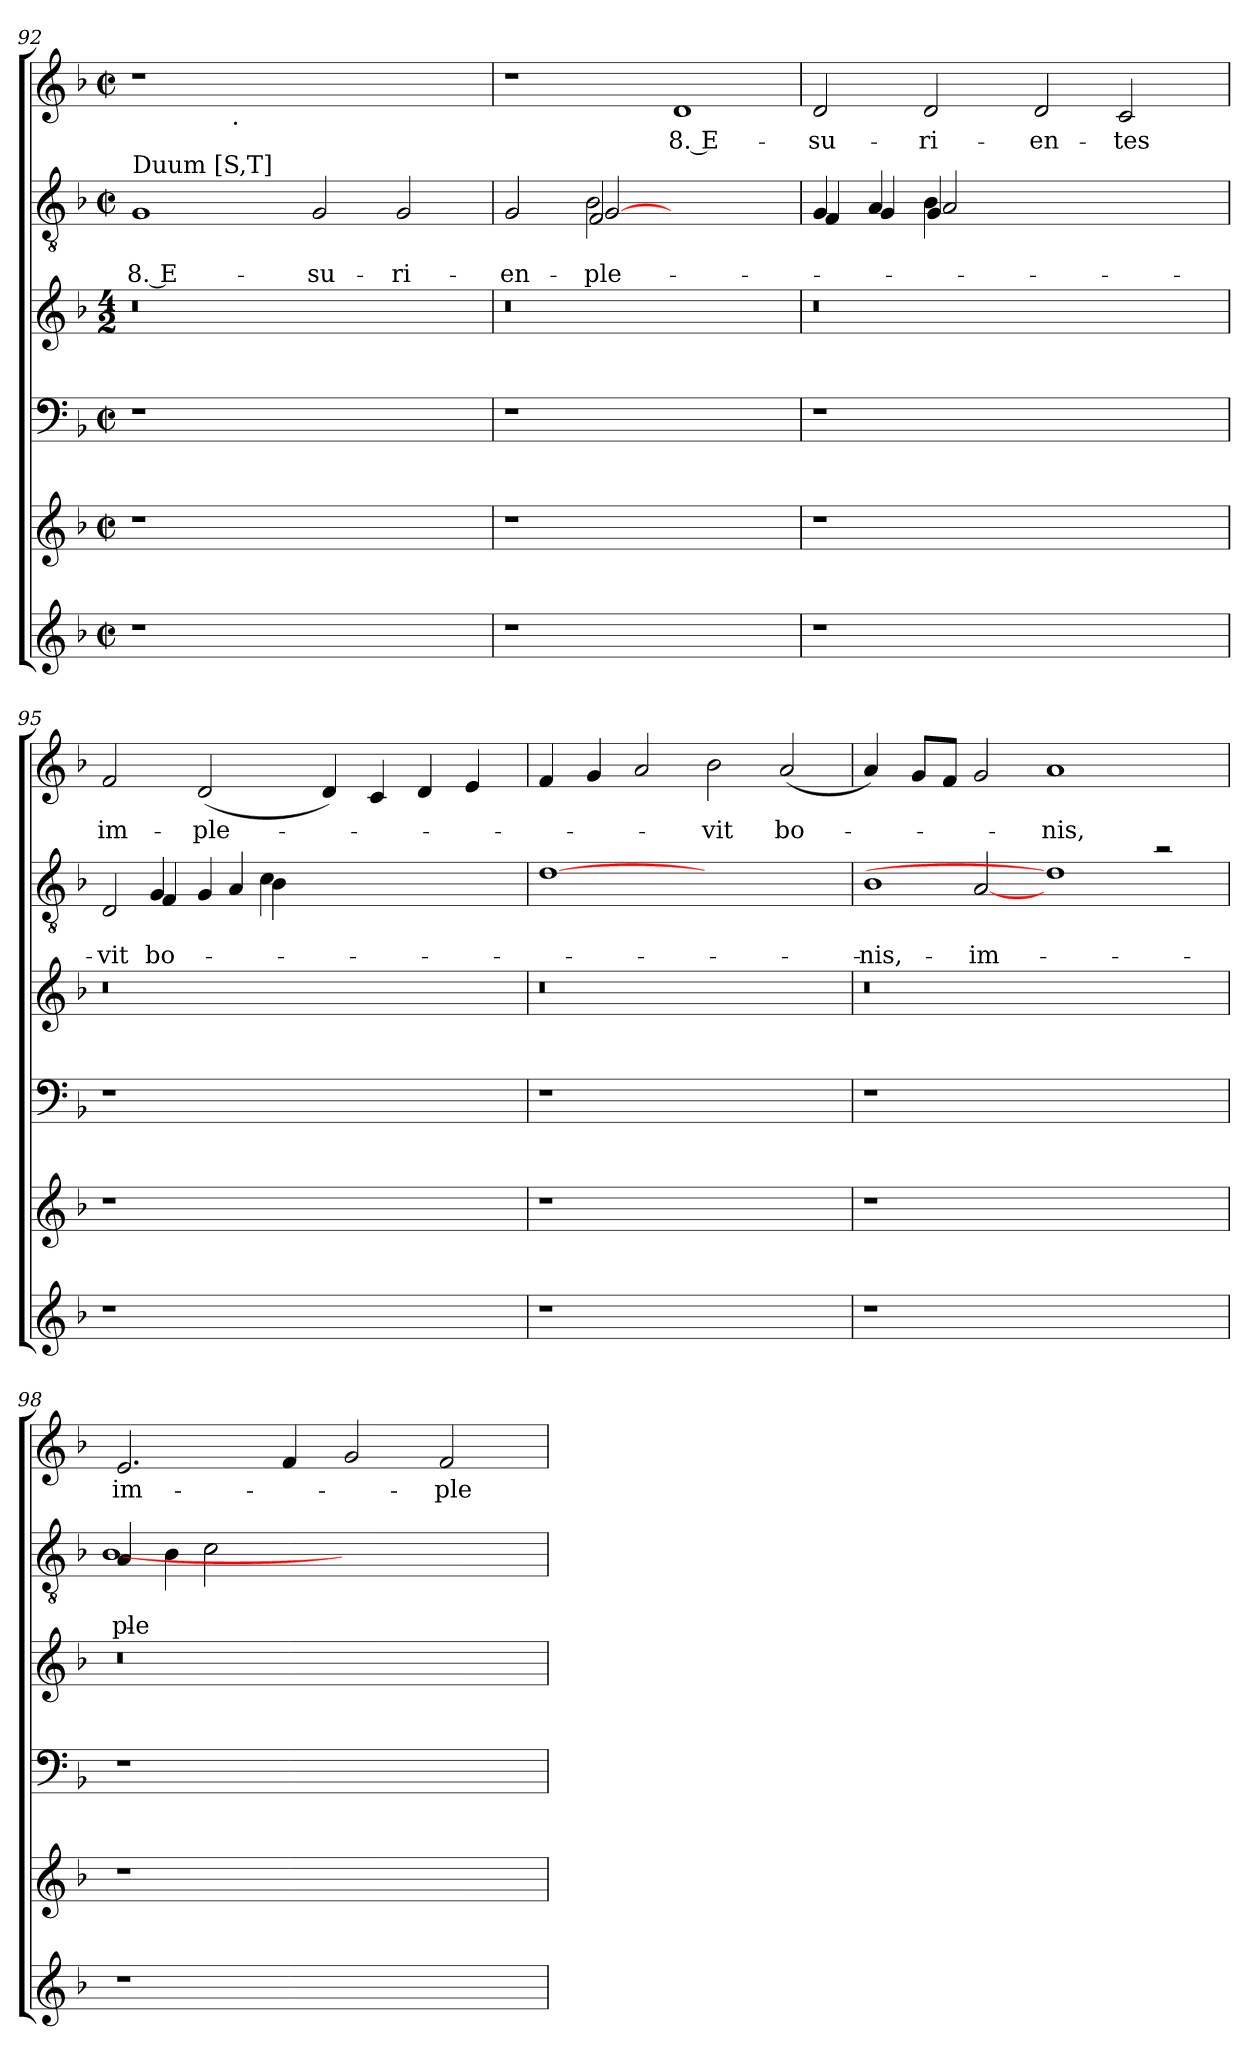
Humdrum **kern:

**kern	**kern	**kern	**kern	**kern	**text	**text	**kern	**text
*part6	*part5	*part4	*part3	*part2	*part2	*part2	*part1	*part1
*staff6	*staff5	*staff4	*staff3	*staff2	*staff2	*staff2	*staff1	*staff1
!!LO:LB:g=z
*clefG2	*clefG2	*clefF4	*clefG2	*clefGv2	*	*	*clefG2	*
*k[b-]	*k[b-]	*k[b-]	*k[b-]	*k[b-]	*	*	*k[b-]	*
*F:	*F:	*F:	*F:	*F:	*	*	*F:	*
*M2/2	*M2/2	*M2/2	*M4/2	*M2/2	*	*	*M2/2	*
*met(c|)	*met(c|)	*met(c|)	*	*met(c|)	*	*	*met(c|)	*
=92	=92	=92	=92	=92	=92	=92	=92	=92
!	!	!	!	!LO:TX:a:t=Duum [S,T]	!	!	!	!
!	!	!	!	!	!	!LO:LY:b:rj	!	!
*	*	*	*	*	*	*	*^	*
1r	1r	1r	0r	1G	.	8. E-	1r	2ryy	.
.	.	.	.	.	.	.	.	32ryy	.
!	!	!	!	!	!	!	!	!LO:TX:b:t=.	!
.	.	.	.	.	.	.	.	1ryy	.
!	!	!	!	!	!	!LO:LY:b	!	!	!
1ryy	1ryy	1ryy	.	2G/	.	-su-	1ryy	.	.
!	!	!	!	!	!	!LO:LY:b	!	!	!
.	.	.	.	2G/	.	-ri-	.	.	.
.	.	.	.	.	.	.	.	4...ryy	.
=93	=93	=93	=93	=93	=93	=93	=93	=93	=93
!	!	!	!	!	!	!LO:LY:b	!	!	!
*	*	*	*	*^	*	*	*	*	*
*	*	*	*	*	*^	*	*	*v	*v	*
1r	1r	1r	0r	2G/	2ryy	2ryy	.	-en-	1r	.
!	!	!	!	!	!	!	!	!LO:LY:b:rj	!	!
!	!	!	!	!	!	!	!	!LO:LY:b	!	!
!	!	!	!	!	!	!	!	!LO:LY:b	!	!
.	.	.	.	2F/	2B-\	[<2G/	.	-ple-	.	.
!	!	!	!	!	!	!	!	!	!	!LO:LY:b:rj
1ryy	1ryy	1ryy	.	1ryy	1ryy	1ryy	.	.	1d	8. E-
=94	=94	=94	=94	=94	=94	=94	=94	=94	=94	=94
!	!	!	!	!	!	!	!	!	!	!LO:LY:b
1r	1r	1r	0r	4G/	4F/	2ryy	.	.	2d/	-su-
.	.	.	.	4A/	4G/	.	.	.	.	.
!	!	!	!	!	!	!	!	!	!	!LO:LY:b
.	.	.	.	4B-\	4G/	2A/	.	.	2d/	-ri-
.	.	.	.	1ryy	1ryy	.	.	.	.	.
!	!	!	!	!	!	!	!	!	!	!LO:LY:b
1ryy	1ryy	1ryy	.	.	.	1ryy	.	.	2d/	-en-
!	!	!	!	!	!	!	!	!	!	!LO:LY:b
.	.	.	.	.	.	.	.	.	2c/	-tes
.	.	.	.	4ryy	4ryy	.	.	.	.	.
*	*	*	*	*	*v	*v	*	*	*	*
=95	=95	=95	=95	=95	=95	=95	=95	=95	=95
!	!	!	!	!	!	!	!LO:LY:b	!	!LO:LY:b
*	*	*	*	*^	*^	*	*	*	*
1r	1r	1r	0r	2D/	4ryy	4ryy	2ryy	.	-vit	2f/	im-
!	!	!	!	!	!	!	!	!	!LO:LY:b	!	!
.	.	.	.	.	4G/	4F/	.	.	bo-	.	.
!	!	!	!	!	!	!	!	!	!	!	!LO:LY:b
.	.	.	.	4ryy	1ryy	4G/	8ryy	.	.	(<2d/	-ple-
.	.	.	.	.	.	.	4A/	.	.	.	.
.	.	.	.	4c\	.	4B-\	.	.	.	.	.
.	.	.	.	.	.	.	1ryy	.	.	.	.
1ryy	1ryy	1ryy	.	1ryy	.	1ryy	.	.	.	4d/)	.
.	.	.	.	.	.	.	.	.	.	4c/	.
.	.	.	.	.	2ryy	.	.	.	.	4d/	.
.	.	.	.	.	.	.	.	.	.	4e/	.
.	.	.	.	.	.	.	8ryy	.	.	.	.
*	*	*	*	*v	*v	*v	*v	*	*	*	*
=96	=96	=96	=96	=96	=96	=96	=96	=96
1r	1r	1r	0r	[1d	.	.	4f/	.
.	.	.	.	.	.	.	4g/	.
.	.	.	.	.	.	.	2a/	.
!	!	!	!	!	!	!	!	!LO:LY:b
1ryy	1ryy	1ryy	.	1ryy	.	.	2b-\	-vit
!	!	!	!	!	!	!	!	!LO:LY:b
.	.	.	.	.	.	.	(<2a/	bo-
=97	=97	=97	=97	=97	=97	=97	=97	=97
!	!	!	!	!	!	!LO:LY:b	!	!
*	*	*	*	*^	*	*	*	*
1r	1r	1r	0r	1B-	2ryy	.	-nis,	4a/)	.
.	.	.	.	.	.	.	.	8g/L	.
.	.	.	.	.	.	.	.	8f/J	.
!	!	!	!	!	!	!	!LO:LY:b	!	!
.	.	.	.	.	[>2A/	.	im-	2g/	.
!	!	!	!	!	!	!	!	!	!LO:LY:b
1.ryy	1.ryy	1.ryy	.	1d]	1.ryy	.	.	1a	-nis,
.	.	.	2ryy	2ra	.	.	.	2ryy	.
!!LO:PB:g=z
=98	=98	=98	=98	=98	=98	=98	=98	=98	=98
*	*	*	*	*^	*^	*	*	*	*
!	!	!	!	!	!	!	!	!	!LO:LY:b	!	!LO:LY:b
1r	1r	1r	0r	4A/	4ryy	4.ryy	[>1B-	.	-ple-	2.e/	im-
.	.	.	.	32ryy	4B-\	.	.	.	.	.	.
.	.	.	.	1ryy	.	.	.	.	.	.	.
.	.	.	.	.	.	2c\	.	.	.	.	.
.	.	.	.	.	1ryy	.	.	.	.	.	.
.	.	.	.	.	.	.	.	.	.	4f/	.
.	.	.	.	.	.	1ryy	.	.	.	.	.
1ryy	1ryy	1ryy	.	.	.	.	1ryy	.	.	2g/	.
.	.	.	.	2ryy	.	.	.	.	.	.	.
!	!	!	!	!	!	!	!	!	!	!	!LO:LY:b
.	.	.	.	.	2ryy	.	.	.	.	2f/	-ple-
.	.	.	.	8..ryy	.	.	.	.	.	.	.
.	.	.	.	.	.	8ryy	.	.	.	.	.
*	*	*	*	*v	*v	*v	*v	*	*	*	*
=	=	=	=	=	=	=	=	=
*-	*-	*-	*-	*-	*-	*-	*-	*-
